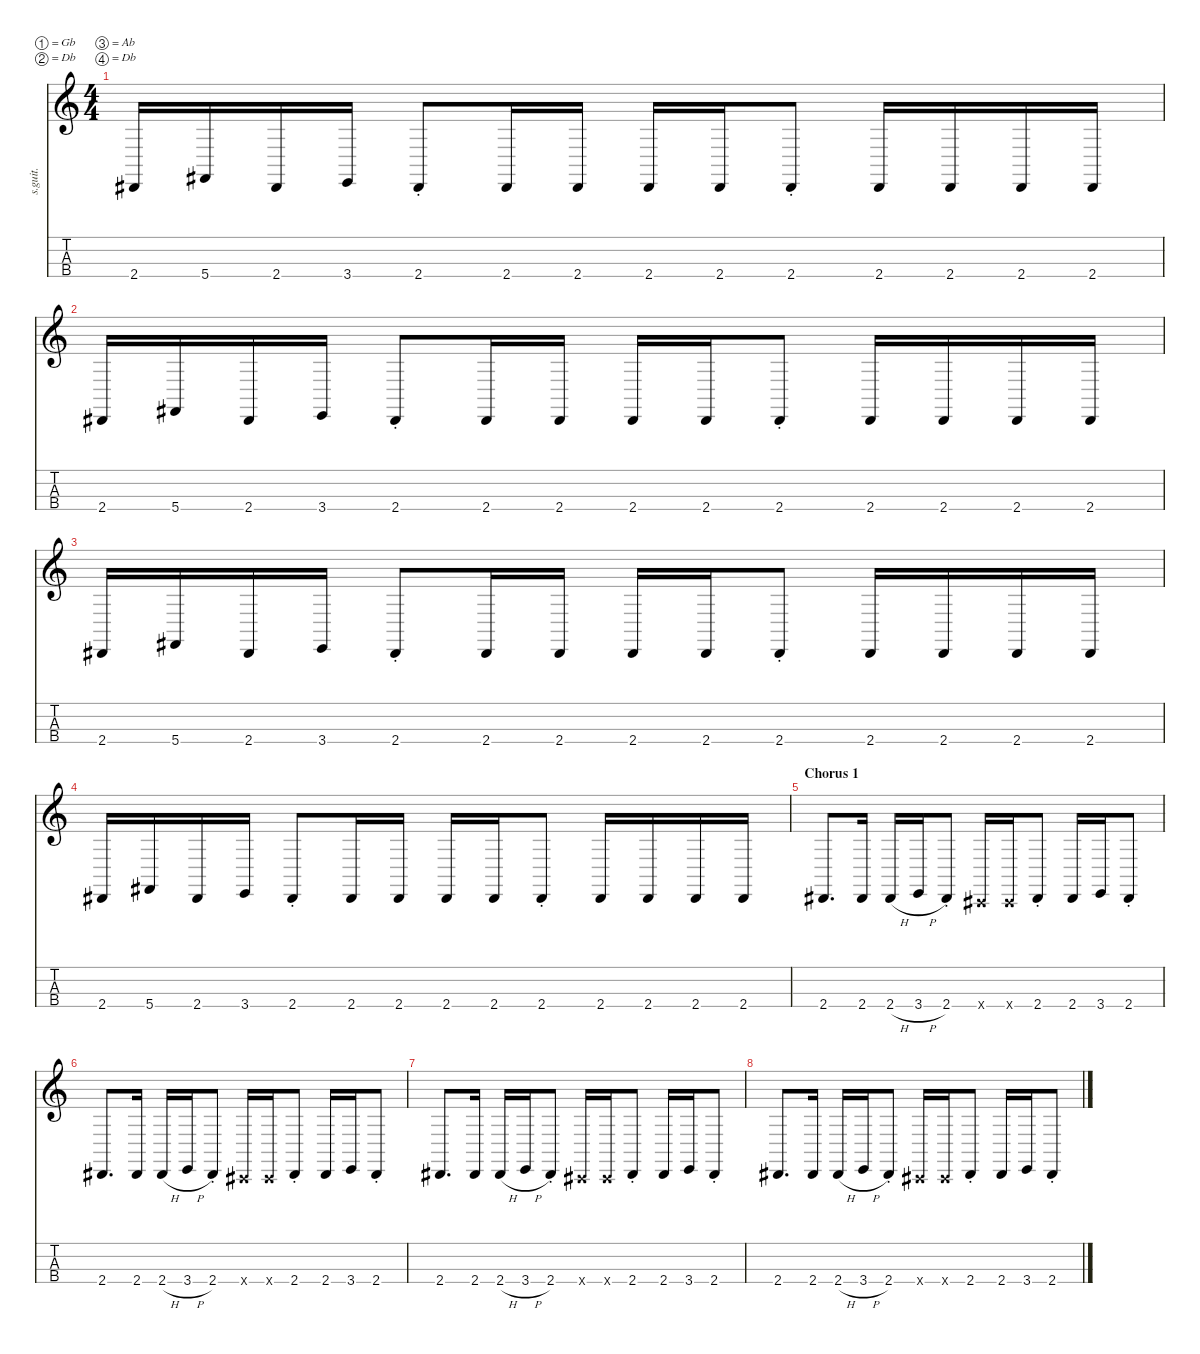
\defaultSystemsLayout 4
\hideDynamics
\bracketExtendMode nobrackets
\track ("Fuzz" "s.guit.") {instrument electricbassfinger}
\staff {score tabs}
\tuning (Gb2 Db2 Ab1 Db1)
\ts (4 4)
\tempo (90 hide)
\clef g2
\ks c
2.4{acc #}.16{lyrics (0 "") lyrics (1 "") lyrics (2 "") lyrics (3 "") lyrics (4 "") dy ff} 5.4{acc #}.16{lyrics (0 "") lyrics (1 "") lyrics (2 "") lyrics (3 "") lyrics (4 "")} 2.4{acc #}.16{lyrics (0 "") lyrics (1 "") lyrics (2 "") lyrics (3 "") lyrics (4 "")} 3.4.16{lyrics (0 "") lyrics (1 "") lyrics (2 "") lyrics (3 "") lyrics (4 "")} 2.4{st acc #}.8{lyrics (0 "") lyrics (1 "") lyrics (2 "") lyrics (3 "") lyrics (4 "")} 2.4{acc #}.16{lyrics (0 "") lyrics (1 "") lyrics (2 "") lyrics (3 "") lyrics (4 "")} 2.4{acc #}.16{lyrics (0 "") lyrics (1 "") lyrics (2 "") lyrics (3 "") lyrics (4 "")} 2.4{acc #}.16{lyrics (0 "") lyrics (1 "") lyrics (2 "") lyrics (3 "") lyrics (4 "")} 2.4{acc #}.16{lyrics (0 "") lyrics (1 "") lyrics (2 "") lyrics (3 "") lyrics (4 "")} 2.4{st acc #}.8{lyrics (0 "") lyrics (1 "") lyrics (2 "") lyrics (3 "") lyrics (4 "")} 2.4{acc #}.16{lyrics (0 "") lyrics (1 "") lyrics (2 "") lyrics (3 "") lyrics (4 "")} 2.4{acc #}.16{lyrics (0 "") lyrics (1 "") lyrics (2 "") lyrics (3 "") lyrics (4 "")} 2.4{acc #}.16{lyrics (0 "") lyrics (1 "") lyrics (2 "") lyrics (3 "") lyrics (4 "")} 2.4{acc #}.16{lyrics (0 "") lyrics (1 "") lyrics (2 "") lyrics (3 "") lyrics (4 "")} |
2.4{acc #}.16{lyrics (0 "") lyrics (1 "") lyrics (2 "") lyrics (3 "") lyrics (4 "")} 5.4{acc #}.16{lyrics (0 "") lyrics (1 "") lyrics (2 "") lyrics (3 "") lyrics (4 "")} 2.4{acc #}.16{lyrics (0 "") lyrics (1 "") lyrics (2 "") lyrics (3 "") lyrics (4 "")} 3.4.16{lyrics (0 "") lyrics (1 "") lyrics (2 "") lyrics (3 "") lyrics (4 "")} 2.4{st acc #}.8{lyrics (0 "") lyrics (1 "") lyrics (2 "") lyrics (3 "") lyrics (4 "")} 2.4{acc #}.16{lyrics (0 "") lyrics (1 "") lyrics (2 "") lyrics (3 "") lyrics (4 "")} 2.4{acc #}.16{lyrics (0 "") lyrics (1 "") lyrics (2 "") lyrics (3 "") lyrics (4 "")} 2.4{acc #}.16{lyrics (0 "") lyrics (1 "") lyrics (2 "") lyrics (3 "") lyrics (4 "")} 2.4{acc #}.16{lyrics (0 "") lyrics (1 "") lyrics (2 "") lyrics (3 "") lyrics (4 "")} 2.4{st acc #}.8{lyrics (0 "") lyrics (1 "") lyrics (2 "") lyrics (3 "") lyrics (4 "")} 2.4{acc #}.16{lyrics (0 "") lyrics (1 "") lyrics (2 "") lyrics (3 "") lyrics (4 "")} 2.4{acc #}.16{lyrics (0 "") lyrics (1 "") lyrics (2 "") lyrics (3 "") lyrics (4 "")} 2.4{acc #}.16{lyrics (0 "") lyrics (1 "") lyrics (2 "") lyrics (3 "") lyrics (4 "")} 2.4{acc #}.16{lyrics (0 "") lyrics (1 "") lyrics (2 "") lyrics (3 "") lyrics (4 "")} |
2.4{acc #}.16{lyrics (0 "") lyrics (1 "") lyrics (2 "") lyrics (3 "") lyrics (4 "")} 5.4{acc #}.16{lyrics (0 "") lyrics (1 "") lyrics (2 "") lyrics (3 "") lyrics (4 "")} 2.4{acc #}.16{lyrics (0 "") lyrics (1 "") lyrics (2 "") lyrics (3 "") lyrics (4 "")} 3.4.16{lyrics (0 "") lyrics (1 "") lyrics (2 "") lyrics (3 "") lyrics (4 "")} 2.4{st acc #}.8{lyrics (0 "") lyrics (1 "") lyrics (2 "") lyrics (3 "") lyrics (4 "")} 2.4{acc #}.16{lyrics (0 "") lyrics (1 "") lyrics (2 "") lyrics (3 "") lyrics (4 "")} 2.4{acc #}.16{lyrics (0 "") lyrics (1 "") lyrics (2 "") lyrics (3 "") lyrics (4 "")} 2.4{acc #}.16{lyrics (0 "") lyrics (1 "") lyrics (2 "") lyrics (3 "") lyrics (4 "")} 2.4{acc #}.16{lyrics (0 "") lyrics (1 "") lyrics (2 "") lyrics (3 "") lyrics (4 "")} 2.4{st acc #}.8{lyrics (0 "") lyrics (1 "") lyrics (2 "") lyrics (3 "") lyrics (4 "")} 2.4{acc #}.16{lyrics (0 "") lyrics (1 "") lyrics (2 "") lyrics (3 "") lyrics (4 "")} 2.4{acc #}.16{lyrics (0 "") lyrics (1 "") lyrics (2 "") lyrics (3 "") lyrics (4 "")} 2.4{acc #}.16{lyrics (0 "") lyrics (1 "") lyrics (2 "") lyrics (3 "") lyrics (4 "")} 2.4{acc #}.16{lyrics (0 "") lyrics (1 "") lyrics (2 "") lyrics (3 "") lyrics (4 "")} |
2.4{acc #}.16{lyrics (0 "") lyrics (1 "") lyrics (2 "") lyrics (3 "") lyrics (4 "")} 5.4{acc #}.16{lyrics (0 "") lyrics (1 "") lyrics (2 "") lyrics (3 "") lyrics (4 "")} 2.4{acc #}.16{lyrics (0 "") lyrics (1 "") lyrics (2 "") lyrics (3 "") lyrics (4 "")} 3.4.16{lyrics (0 "") lyrics (1 "") lyrics (2 "") lyrics (3 "") lyrics (4 "")} 2.4{st acc #}.8{lyrics (0 "") lyrics (1 "") lyrics (2 "") lyrics (3 "") lyrics (4 "")} 2.4{acc #}.16{lyrics (0 "") lyrics (1 "") lyrics (2 "") lyrics (3 "") lyrics (4 "")} 2.4{acc #}.16{lyrics (0 "") lyrics (1 "") lyrics (2 "") lyrics (3 "") lyrics (4 "")} 2.4{acc #}.16{lyrics (0 "") lyrics (1 "") lyrics (2 "") lyrics (3 "") lyrics (4 "")} 2.4{acc #}.16{lyrics (0 "") lyrics (1 "") lyrics (2 "") lyrics (3 "") lyrics (4 "")} 2.4{st acc #}.8{lyrics (0 "") lyrics (1 "") lyrics (2 "") lyrics (3 "") lyrics (4 "")} 2.4{acc #}.16{lyrics (0 "") lyrics (1 "") lyrics (2 "") lyrics (3 "") lyrics (4 "")} 2.4{acc #}.16{lyrics (0 "") lyrics (1 "") lyrics (2 "") lyrics (3 "") lyrics (4 "")} 2.4{acc #}.16{lyrics (0 "") lyrics (1 "") lyrics (2 "") lyrics (3 "") lyrics (4 "")} 2.4{acc #}.16{lyrics (0 "") lyrics (1 "") lyrics (2 "") lyrics (3 "") lyrics (4 "")} |
\section ("" "Chorus 1")
2.4{acc #}.8{d lyrics (0 "") lyrics (1 "") lyrics (2 "") lyrics (3 "") lyrics (4 "")} 2.4{acc #}.16{lyrics (0 "") lyrics (1 "") lyrics (2 "") lyrics (3 "") lyrics (4 "")} 2.4{h acc #}.16{lyrics (0 "") lyrics (1 "") lyrics (2 "") lyrics (3 "") lyrics (4 "")} 3.4{h}.16{lyrics (0 "") lyrics (1 "") lyrics (2 "") lyrics (3 "") lyrics (4 "")} 2.4{st acc #}.8{lyrics (0 "") lyrics (1 "") lyrics (2 "") lyrics (3 "") lyrics (4 "")} 0.4{x acc #}.16{lyrics (0 "") lyrics (1 "") lyrics (2 "") lyrics (3 "") lyrics (4 "")} 0.4{x acc #}.16{lyrics (0 "") lyrics (1 "") lyrics (2 "") lyrics (3 "") lyrics (4 "")} 2.4{st acc #}.8{lyrics (0 "") lyrics (1 "") lyrics (2 "") lyrics (3 "") lyrics (4 "")} 2.4{acc #}.16{lyrics (0 "") lyrics (1 "") lyrics (2 "") lyrics (3 "") lyrics (4 "")} 3.4.16{lyrics (0 "") lyrics (1 "") lyrics (2 "") lyrics (3 "") lyrics (4 "")} 2.4{st acc #}.8{lyrics (0 "") lyrics (1 "") lyrics (2 "") lyrics (3 "") lyrics (4 "")} |
2.4{acc #}.8{d lyrics (0 "") lyrics (1 "") lyrics (2 "") lyrics (3 "") lyrics (4 "")} 2.4{acc #}.16{lyrics (0 "") lyrics (1 "") lyrics (2 "") lyrics (3 "") lyrics (4 "")} 2.4{h acc #}.16{lyrics (0 "") lyrics (1 "") lyrics (2 "") lyrics (3 "") lyrics (4 "")} 3.4{h}.16{lyrics (0 "") lyrics (1 "") lyrics (2 "") lyrics (3 "") lyrics (4 "")} 2.4{st acc #}.8{lyrics (0 "") lyrics (1 "") lyrics (2 "") lyrics (3 "") lyrics (4 "")} 0.4{x acc #}.16{lyrics (0 "") lyrics (1 "") lyrics (2 "") lyrics (3 "") lyrics (4 "")} 0.4{x acc #}.16{lyrics (0 "") lyrics (1 "") lyrics (2 "") lyrics (3 "") lyrics (4 "")} 2.4{st acc #}.8{lyrics (0 "") lyrics (1 "") lyrics (2 "") lyrics (3 "") lyrics (4 "")} 2.4{acc #}.16{lyrics (0 "") lyrics (1 "") lyrics (2 "") lyrics (3 "") lyrics (4 "")} 3.4.16{lyrics (0 "") lyrics (1 "") lyrics (2 "") lyrics (3 "") lyrics (4 "")} 2.4{st acc #}.8{lyrics (0 "") lyrics (1 "") lyrics (2 "") lyrics (3 "") lyrics (4 "")} |
2.4{acc #}.8{d lyrics (0 "") lyrics (1 "") lyrics (2 "") lyrics (3 "") lyrics (4 "")} 2.4{acc #}.16{lyrics (0 "") lyrics (1 "") lyrics (2 "") lyrics (3 "") lyrics (4 "")} 2.4{h acc #}.16{lyrics (0 "") lyrics (1 "") lyrics (2 "") lyrics (3 "") lyrics (4 "")} 3.4{h}.16{lyrics (0 "") lyrics (1 "") lyrics (2 "") lyrics (3 "") lyrics (4 "")} 2.4{st acc #}.8{lyrics (0 "") lyrics (1 "") lyrics (2 "") lyrics (3 "") lyrics (4 "")} 0.4{x acc #}.16{lyrics (0 "") lyrics (1 "") lyrics (2 "") lyrics (3 "") lyrics (4 "")} 0.4{x acc #}.16{lyrics (0 "") lyrics (1 "") lyrics (2 "") lyrics (3 "") lyrics (4 "")} 2.4{st acc #}.8{lyrics (0 "") lyrics (1 "") lyrics (2 "") lyrics (3 "") lyrics (4 "")} 2.4{acc #}.16{lyrics (0 "") lyrics (1 "") lyrics (2 "") lyrics (3 "") lyrics (4 "")} 3.4.16{lyrics (0 "") lyrics (1 "") lyrics (2 "") lyrics (3 "") lyrics (4 "")} 2.4{st acc #}.8{lyrics (0 "") lyrics (1 "") lyrics (2 "") lyrics (3 "") lyrics (4 "")} |
2.4{acc #}.8{d lyrics (0 "") lyrics (1 "") lyrics (2 "") lyrics (3 "") lyrics (4 "")} 2.4{acc #}.16{lyrics (0 "") lyrics (1 "") lyrics (2 "") lyrics (3 "") lyrics (4 "")} 2.4{h acc #}.16{lyrics (0 "") lyrics (1 "") lyrics (2 "") lyrics (3 "") lyrics (4 "")} 3.4{h}.16{lyrics (0 "") lyrics (1 "") lyrics (2 "") lyrics (3 "") lyrics (4 "")} 2.4{st acc #}.8{lyrics (0 "") lyrics (1 "") lyrics (2 "") lyrics (3 "") lyrics (4 "")} 0.4{x acc #}.16{lyrics (0 "") lyrics (1 "") lyrics (2 "") lyrics (3 "") lyrics (4 "")} 0.4{x acc #}.16{lyrics (0 "") lyrics (1 "") lyrics (2 "") lyrics (3 "") lyrics (4 "")} 2.4{st acc #}.8{lyrics (0 "") lyrics (1 "") lyrics (2 "") lyrics (3 "") lyrics (4 "")} 2.4{acc #}.16{lyrics (0 "") lyrics (1 "") lyrics (2 "") lyrics (3 "") lyrics (4 "")} 3.4.16{lyrics (0 "") lyrics (1 "") lyrics (2 "") lyrics (3 "") lyrics (4 "")} 2.4{st acc #}.8{lyrics (0 "") lyrics (1 "") lyrics (2 "") lyrics (3 "") lyrics (4 "")}
